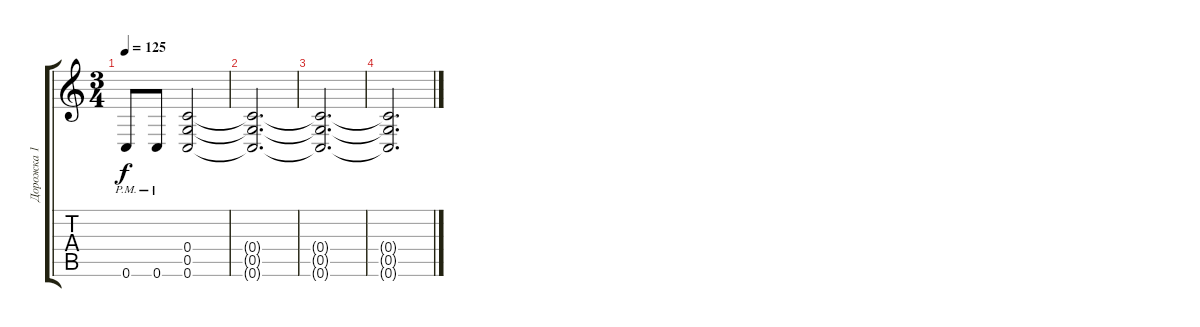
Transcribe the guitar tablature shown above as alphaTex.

\track ("Дорожка 1" "Дорожка 1") {instrument overdrivenguitar}
\staff {score tabs}
\tuning (D4 A3 F3 C3 G2 C2) {hide}
\ts (3 4)
\tempo 125
\clef g2
\ks c
0.6{pm}.8{dy f} 0.6{pm}.8 (0.4 0.5 0.6).2 |
(0.4{t} 0.5{t} 0.6{t}).2{d} |
(0.4{t} 0.5{t} 0.6{t}).2{d} |
(0.4{t} 0.5{t} 0.6{t}).2{d}
